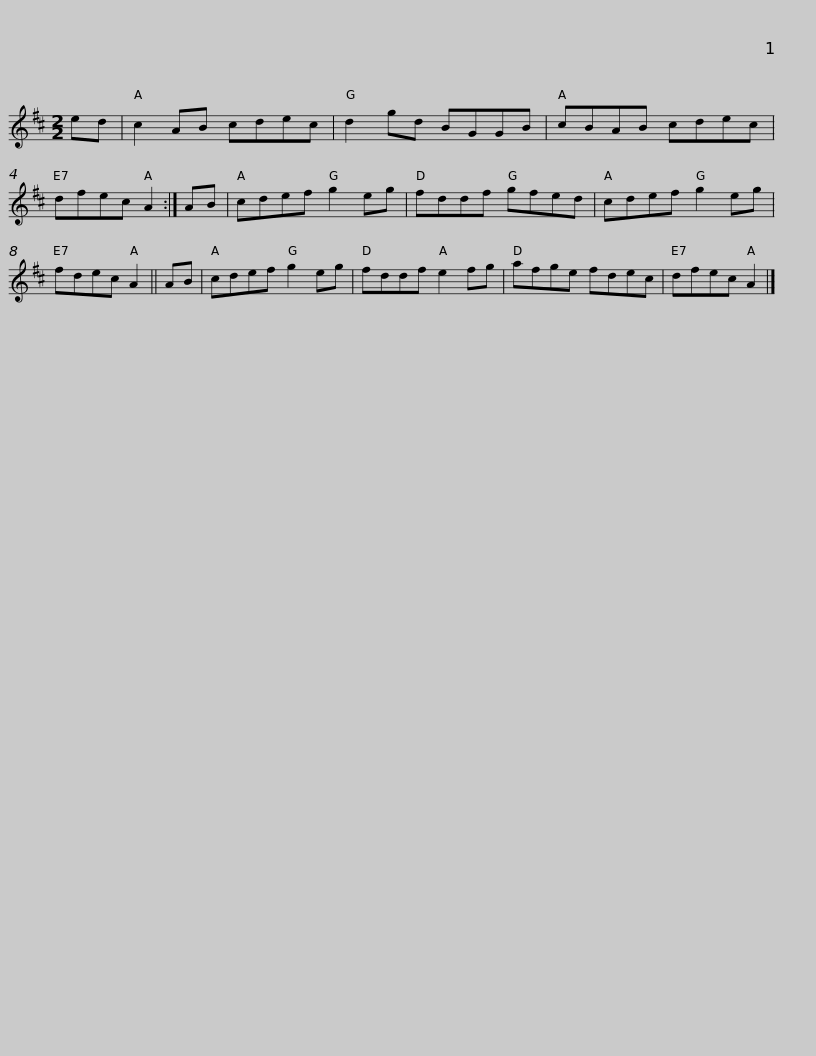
X:1
L:1/8
M:2/2
I:linebreak $
K:D
V:1 treble
V:1
 ed | c2 AB cdec | d2 gd BGGB | cBAB cdec | dfec A2 :| %5
 AB | cdef g2 eg |$ fddf gfed | cdef g2 eg | fdec A2 || %10
 AB | cdef g2 eg | fddf e2 fg | afge fdec |$ dfec A2 |] %15
